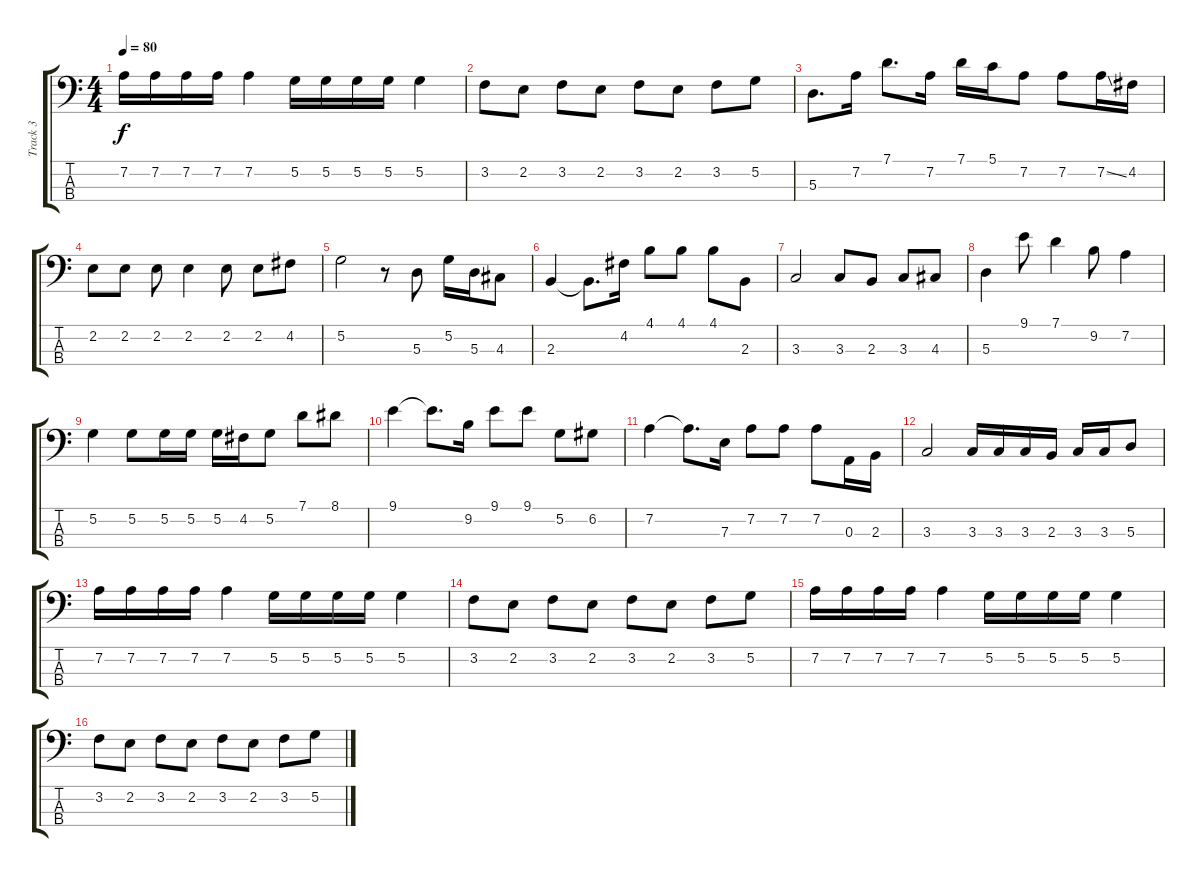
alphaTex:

\track ("Track 3" "Track 3") {instrument electricbassfinger}
\staff {score tabs}
\tuning (G2 D2 A1 E1) {hide}
\ts (4 4)
\tempo 80
\clef f4
\ks c
7.2.16{dy f} 7.2.16 7.2.16 7.2.16 7.2.4 5.2.16 5.2.16 5.2.16 5.2.16 5.2.4 |
3.2.8 2.2.8 3.2.8 2.2.8 3.2.8 2.2.8 3.2.8 5.2.8 |
5.3.8{d} 7.2.16 7.1.8{d} 7.2.16 7.1.16 5.1.16 7.2.8 7.2.8 7.2{ss}.16 4.2.16 |
2.2.8 2.2.8 2.2.8 2.2.4 2.2.8 2.2.8 4.2.8 |
5.2.2 r.8 5.3.8 5.2.16 5.3.16 4.3.8 |
2.3.4 2.3{t}.8{d} 4.2.16 4.1.8 4.1.8 4.1.8 2.3.8 |
3.3.2 3.3.8 2.3.8 3.3.8 4.3.8 |
5.3.4 9.1.8 7.1.4 9.2.8 7.2.4 |
5.2.4 5.2.8 5.2.16 5.2.16 5.2.16 4.2.16 5.2.8 7.1.8 8.1.8 |
9.1.4 9.1{t}.8{d} 9.2.16 9.1.8 9.1.8 5.2.8 6.2.8 |
7.2.4 7.2{t}.8{d} 7.3.16 7.2.8 7.2.8 7.2.8 0.3.16 2.3.16 |
3.3.2 3.3.16 3.3.16 3.3.16 2.3.16 3.3.16 3.3.16 5.3.8 |
7.2.16 7.2.16 7.2.16 7.2.16 7.2.4 5.2.16 5.2.16 5.2.16 5.2.16 5.2.4 |
3.2.8 2.2.8 3.2.8 2.2.8 3.2.8 2.2.8 3.2.8 5.2.8 |
7.2.16 7.2.16 7.2.16 7.2.16 7.2.4 5.2.16 5.2.16 5.2.16 5.2.16 5.2.4 |
3.2.8 2.2.8 3.2.8 2.2.8 3.2.8 2.2.8 3.2.8 5.2.8
